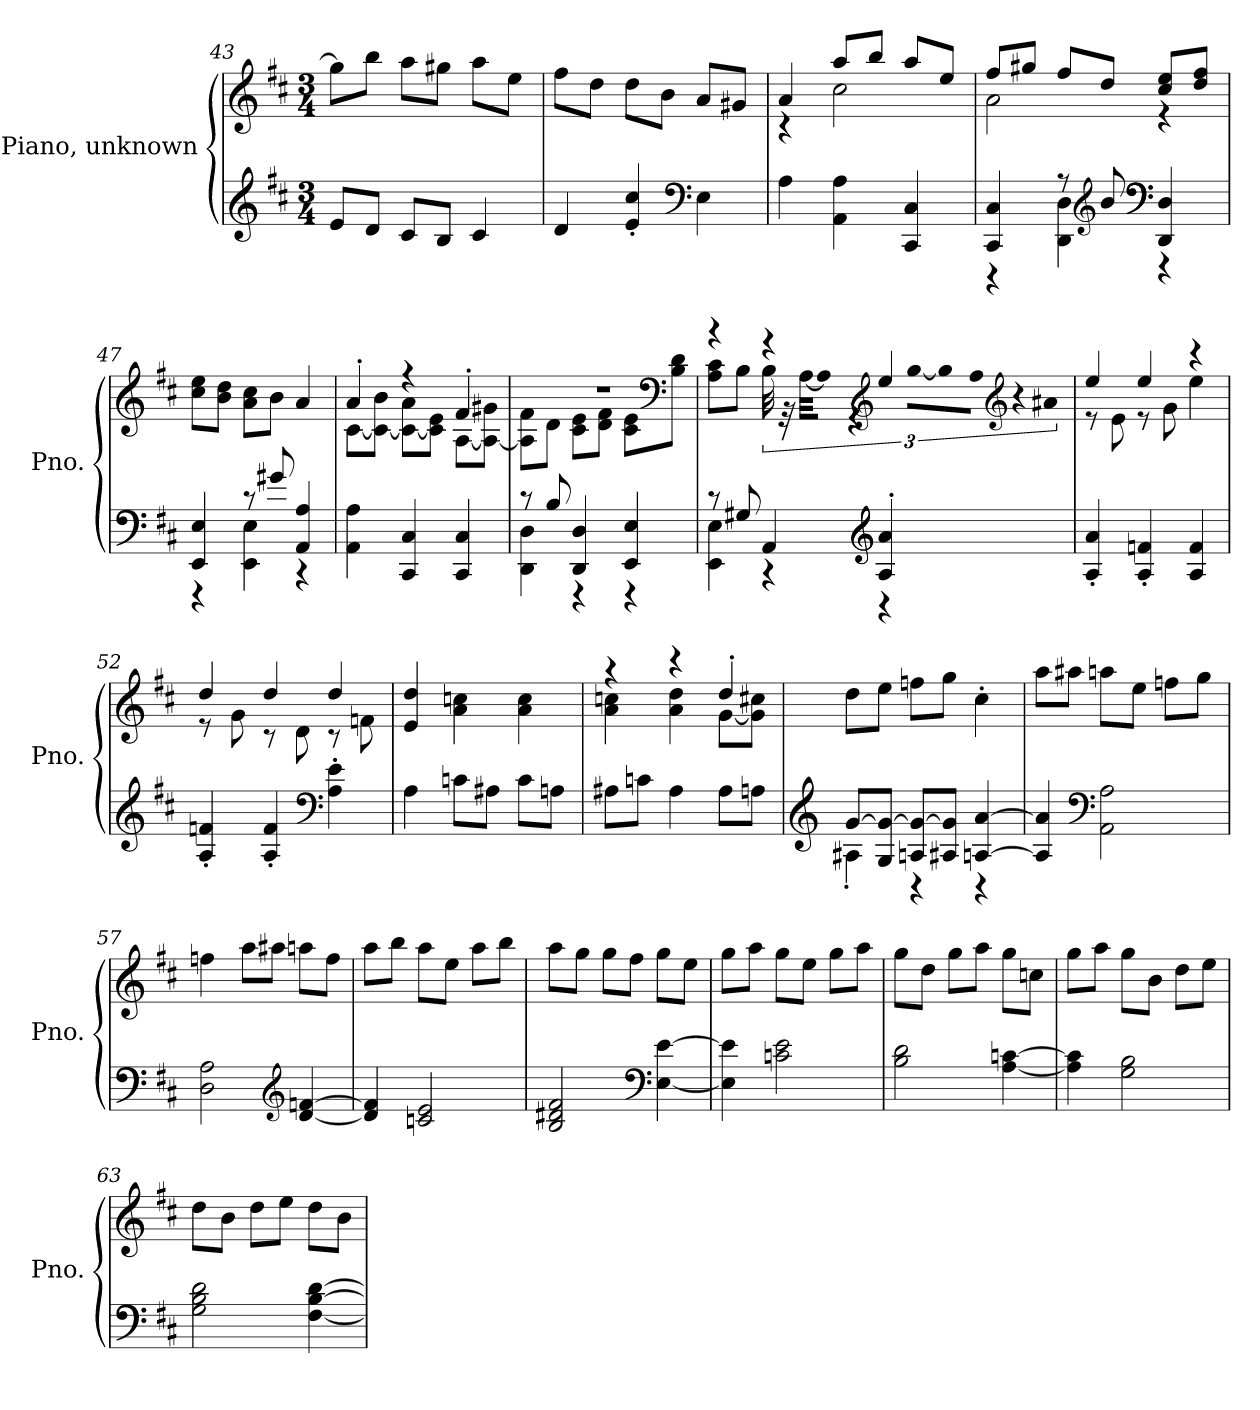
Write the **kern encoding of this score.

**kern	**kern
*part1	*part1
*staff2	*staff1
*I"Piano, unknown	*
*I'Pno.	*
*clefG2	*clefG2
*k[f#c#]	*k[f#c#]
*M3/4	*M3/4
=43	=43
8e/L	8gg#\L]
8d/J	8bb\J
8c#/L	8aa\L
8B/J	8gg#X\J
4c#/	8aa\L
.	8ee\J
!!LO:PB:g=z
=44	=44
4d/	8ff#\L
.	8dd\J
4e/' 4cc#/'	8dd\L
.	8b\J
*clefF4	*
4E\	8a/L
.	8g#X/J
=45	=45
*	*^
4A\	4a/	4r
4AA\ 4A\	8aa/L	2cc#\
.	8bb/J	.
4CC#/ 4C#/	8aa/L	.
.	8ee/J	.
=46	=46	=46
*^	*	*
4CC#/ 4C#/	4r	8ff#/L	2a\
.	.	8gg#X/J	.
8r	4DD\ 4D\	8ff#/L	.
*clefG2	*	*	*
8b/	.	8dd/J	.
*clefF4	*	*	*
4DD/ 4D/	4r	8cc#/ 8ee/L	4r
.	.	8dd/ 8ff#/J	.
*	*	*v	*v
=47	=47	=47
4EE/ 4E/	4r	8cc#\ 8ee\L
.	.	8b\ 8dd\J
8r	4EE\ 4E\	8a\ 8cc#\L
8g#X/	.	8b\J
4AA/ 4A/	4r	4a/
*v	*v	*
=48	=48
*	*^
4AA\ 4A\	4a'/	[8c#\L
.	.	8c#\_ 8b\J
4CC#/ 4C#/	4r	8c#\_ 8a\L
.	.	8c#\] 8e\J
4CC#/ 4C#/	4f#'/	[8A\L
.	.	8A\_ 8g#X\J
!!LO:LB:g=z	!!
=49	=49	=49
*^	*	*
8r	4DD\ 4D\	2.r	8A\] 8f#\L
8B/	.	.	8d\J
4DD/ 4D/	4r	.	8c#\ 8e\L
.	.	.	8d\ 8f#\J
4EE/ 4E/	4r	.	8c#\ 8e\L
*	*	*clefF4	*
.	.	.	8B\ 8d\J
=50	=50	=50	=50
8r	4EE\ 4E\	4r	8A\ 8c#\L
8G#X/	.	.	8B\J
4AA/	4r	4r	48B\
.	.	.	48r
.	.	.	[48A\LLL
.	.	.	64A\JJJk]
.	.	.	128r
.	.	.	[128B\KKLLL
.	.	.	32B\JJ]
.	.	.	8A\J
*clefG2	*	*clefG2	*
4A/' 4a/'	4r	4ee/	8r
.	.	.	8a#X\
*v	*v	*	*
=51	=51	=51
4A/' 4a/'	4ee/	8r
.	.	8e\
4A/' 4fn/'	4ee/	8r
.	.	8g\
4A/ 4f/	4r	4ee\
=52	=52	=52
4A/' 4fn/'	4dd/	8r
.	.	8g\
4A/' 4f/'	4dd/	8r
.	.	8d\
*clefF4	*	*
4A\' 4e\'	4dd/	8r
.	.	8fn\
*	*v	*v
!!LO:LB:g=z
=53	=53
4A\	4e/ 4dd/
8cn\L	4a\ 4ccn\
8A#X\J	.
8c\L	4a\ 4cc\
8An\J	.
=54	=54
*	*^
8A#X\L	4r	4a\ 4ccn\
8cn\J	.	.
4A#\	4r	4a\ 4dd\
8A#\L	4dd'/	[8g\L
8An\J	.	8g\] 8cc#X\J
*	*v	*v
=55	=55
*clefG2	*
*^	*
[8g/L	4A#X'\	8dd\L
8G/ 8g/_J	.	8ee\J
8An/ 8g/_L	4r	8ffn\L
8A#X/ 8g/]J	.	8gg\J
[4An/ [4a/	4r	4cc#'\
*v	*v	*
=56	=56
4A/] 4a/]	8aa\L
.	8aa#X\J
*clefF4	*
2AA\ 2A\	8aan\L
.	8ee\J
.	8ffn\L
.	8gg\J
=57	=57
2D\ 2A\	4ffn\
.	8aa\L
.	8aa#X\J
*clefG2	*
[4d/ [4fn/	8aan\L
.	8ff\J
!!LO:LB:g=z
=58	=58
4d/] 4f/]	8aa\L
.	8bb\J
2cn/ 2e/	8aa\L
.	8ee\J
.	8aa\L
.	8bb\J
=59	=59
2B/ 2d#X/ 2f#/	8aa\L
.	8gg\J
.	8gg\L
.	8ff#\J
*clefF4	*
[4E\ [4e\	8gg\L
.	8ee\J
=60	=60
4E\] 4e\]	8gg\L
.	8aa\J
2cn\ 2e\	8gg\L
.	8ee\J
.	8gg\L
.	8aa\J
=61	=61
2B\ 2d\	8gg\L
.	8dd\J
.	8gg\L
.	8aa\J
[4A\ [4cn\	8gg\L
.	8ccn\J
=62	=62
4A\] 4c\]	8gg\L
.	8aa\J
2G\ 2B\	8gg\L
.	8b\J
.	8dd\L
.	8ee\J
=63	=63
2G\ 2B\ 2d\	8dd\L
.	8b\J
.	8dd\L
.	8ee\J
[4F#\ [4B\ [4d\	8dd\L
.	8b\J
=	=
*-	*-
